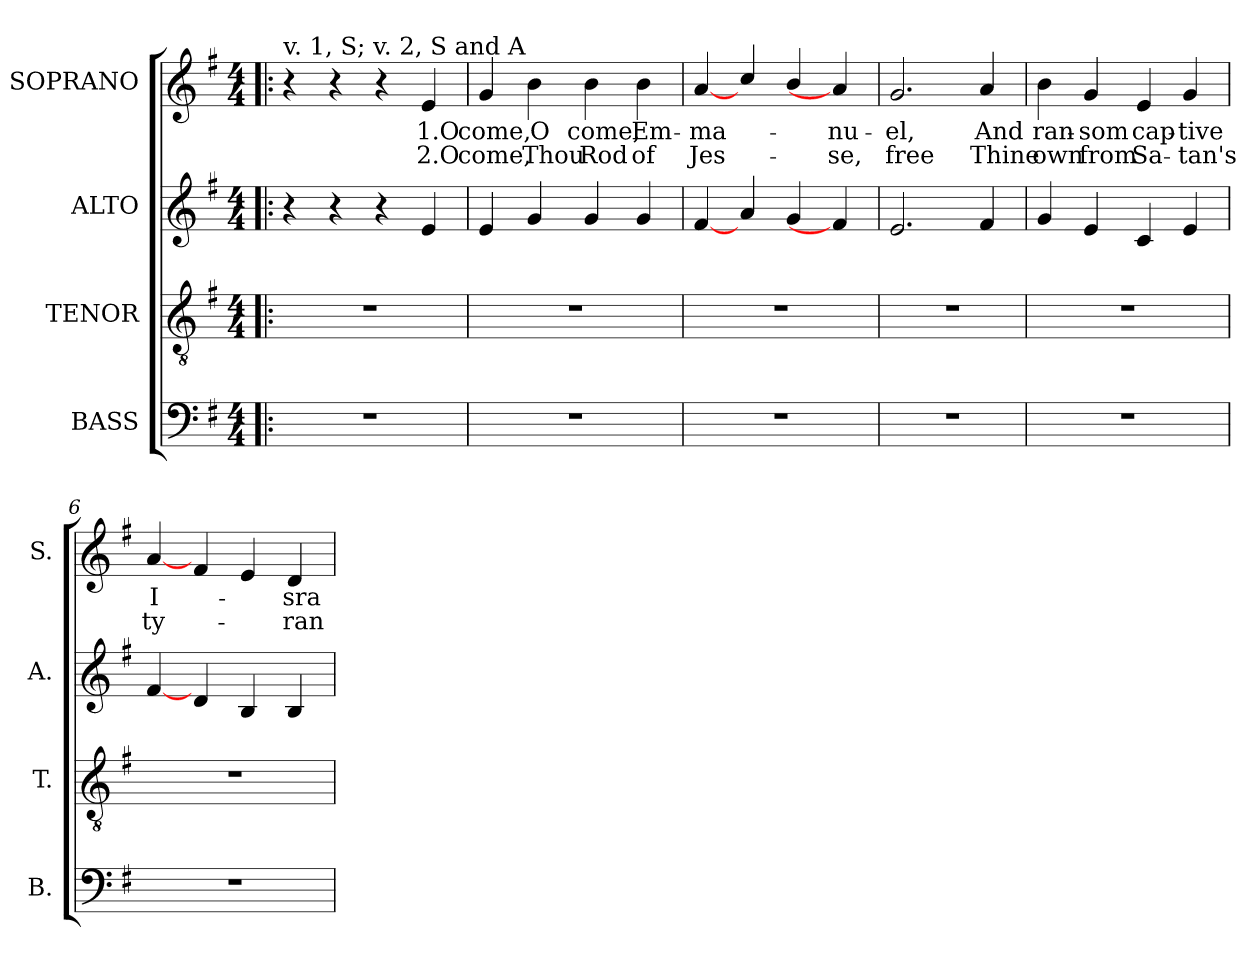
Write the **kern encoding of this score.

**kern	**kern	**kern	**kern	**text	**text
*part4	*part3	*part2	*part1	*part1	*part1
*staff4	*staff3	*staff2	*staff1	*staff1	*staff1
*I"BASS	*I"TENOR	*I"ALTO	*I"SOPRANO	*	*
*I'B.	*I'T.	*I'A.	*I'S.	*	*
!!LO:PB:g=z
*clefF4	*clefGv2	*clefG2	*clefG2	*	*
*	*ITrd7c12	*	*	*	*
*k[f#]	*k[f#]	*k[f#]	*k[f#]	*	*
*e:	*e:	*e:	*e:	*	*
*M4/4	*M4/4	*M4/4	*M4/4	*	*
=1!|:	=1!|:	=1!|:	=1!|:	=1!|:	=1!|:
!	!	!	!LO:TX:a:t=v. 1, S; v. 2, S and A	!	!
1r	1r	4r	4r	.	.
.	.	4r	4r	.	.
.	.	4r	4r	.	.
!	!	!	!	!LO:LY:b:color=#000000	!LO:LY:b:color=#000000
.	.	4ei/	4ei/	1.O	2.O
=2	=2	=2	=2	=2	=2
!	!	!	!	!LO:LY:b:color=#000000	!LO:LY:b:color=#000000
1r	1r	4ei/	4gi/	come,	come,
!	!	!	!	!LO:LY:b:color=#000000	!LO:LY:b:color=#000000
.	.	4gi/	4bi\	O	Thou
!	!	!	!	!LO:LY:b:color=#000000	!LO:LY:b:color=#000000
.	.	4gi/	4bi\	come,	Rod
!	!	!	!	!LO:LY:b:color=#000000	!LO:LY:b:color=#000000
.	.	4gi/	4bi\	Em-	of
=3	=3	=3	=3	=3	=3
!	!	!	!	!LO:LY:b:color=#000000	!LO:LY:b:color=#000000
1r	1r	[<4f#i/	[<4ai/	-ma-	Jes-
.	.	4ai/	4cci/	.	.
.	.	4gi/	4bi/	.	.
!	!	!	!	!LO:LY:b:color=#000000	!LO:LY:b:color=#000000
.	.	4f#i/]	4ai/]	-nu-	-se,
=4	=4	=4	=4	=4	=4
!	!	!	!	!LO:LY:b:color=#000000	!LO:LY:b:color=#000000
1r	1r	2.ei/	2.gi/	-el,	free
!	!	!	!	!LO:LY:b:color=#000000	!LO:LY:b:color=#000000
.	.	4f#i/	4ai/	And	Thine
=5	=5	=5	=5	=5	=5
!	!	!	!	!LO:LY:b:color=#000000	!LO:LY:b:color=#000000
1r	1r	4gi/	4bi\	ran-	own
!	!	!	!	!LO:LY:b:color=#000000	!LO:LY:b:color=#000000
.	.	4ei/	4gi/	-som	from
!	!	!	!	!LO:LY:b:color=#000000	!LO:LY:b:color=#000000
.	.	4ci/	4ei/	cap-	Sa-
!	!	!	!	!LO:LY:b:color=#000000	!LO:LY:b:color=#000000
.	.	4ei/	4gi/	-tive	-tan's
=6	=6	=6	=6	=6	=6
!	!	!	!	!LO:LY:b:color=#000000	!LO:LY:b:color=#000000
1r	1r	[<4f#i/	[<4ai/	I-	ty-
.	.	4di/	4f#i/	.	.
.	.	4Bi/	4ei/	.	.
!	!	!	!	!LO:LY:b:color=#000000	!LO:LY:b:color=#000000
.	.	4Bi/	4di/	-sra-	-ran-
=	=	=	=	=	=
*-	*-	*-	*-	*-	*-
